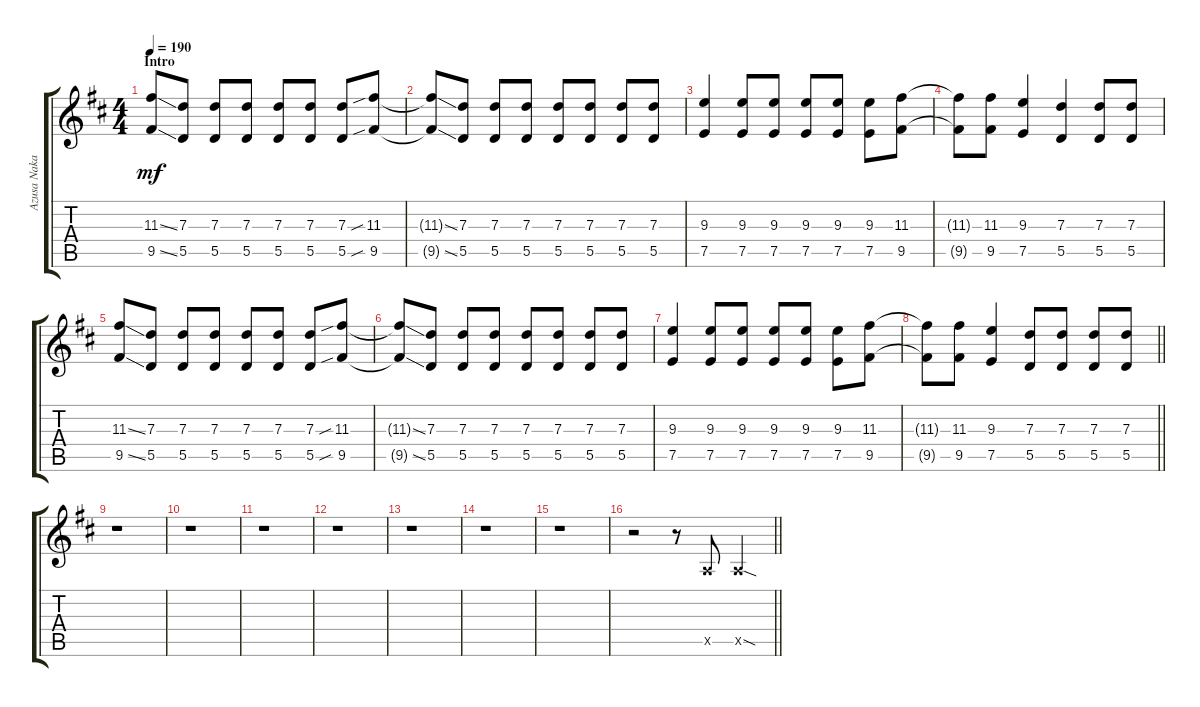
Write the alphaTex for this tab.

\track ("Azusa Nakano" "Azusa Naka") {instrument distortionguitar}
\staff {score tabs}
\tuning (E4 B3 G3 D3 A2 E2) {hide}
\ts (4 4)
\section ("" "Intro")
\tempo 190
\clef g2
\ks d
(11.3{ss} 9.5{ss}).8{dy mf instrument distortionguitar} (7.3 5.5).8 (7.3 5.5).8 (7.3 5.5).8 (7.3 5.5).8 (7.3 5.5).8 (7.3 5.5).8 (11.3{sib} 9.5{sib}).8 |
(11.3{ss t} 9.5{ss t}).8 (7.3 5.5).8 (7.3 5.5).8 (7.3 5.5).8 (7.3 5.5).8 (7.3 5.5).8 (7.3 5.5).8 (7.3 5.5).8 |
(9.3 7.5).4 (9.3 7.5).8 (9.3 7.5).8 (9.3 7.5).8 (9.3 7.5).8 (9.3 7.5).8 (11.3 9.5).8 |
(11.3{t} 9.5{t}).8 (11.3 9.5).8 (9.3 7.5).4 (7.3 5.5).4 (7.3 5.5).8 (7.3 5.5).8 |
(11.3{ss} 9.5{ss}).8 (7.3 5.5).8 (7.3 5.5).8 (7.3 5.5).8 (7.3 5.5).8 (7.3 5.5).8 (7.3 5.5).8 (11.3{sib} 9.5{sib}).8 |
(11.3{ss t} 9.5{ss t}).8 (7.3 5.5).8 (7.3 5.5).8 (7.3 5.5).8 (7.3 5.5).8 (7.3 5.5).8 (7.3 5.5).8 (7.3 5.5).8 |
(9.3 7.5).4 (9.3 7.5).8 (9.3 7.5).8 (9.3 7.5).8 (9.3 7.5).8 (9.3 7.5).8 (11.3 9.5).8 |
\barLineRight lightlight
(11.3{t} 9.5{t}).8 (11.3 9.5).8 (9.3 7.5).4 (7.3 5.5).8 (7.3 5.5).8 (7.3 5.5).8 (7.3 5.5).8 |
\section ("" "")
r.1 |
r.1 |
r.1 |
r.1 |
r.1 |
r.1 |
r.1 |
\barLineRight lightlight
r.2 r.8 0.5{x}.8 0.5{sod x}.4
